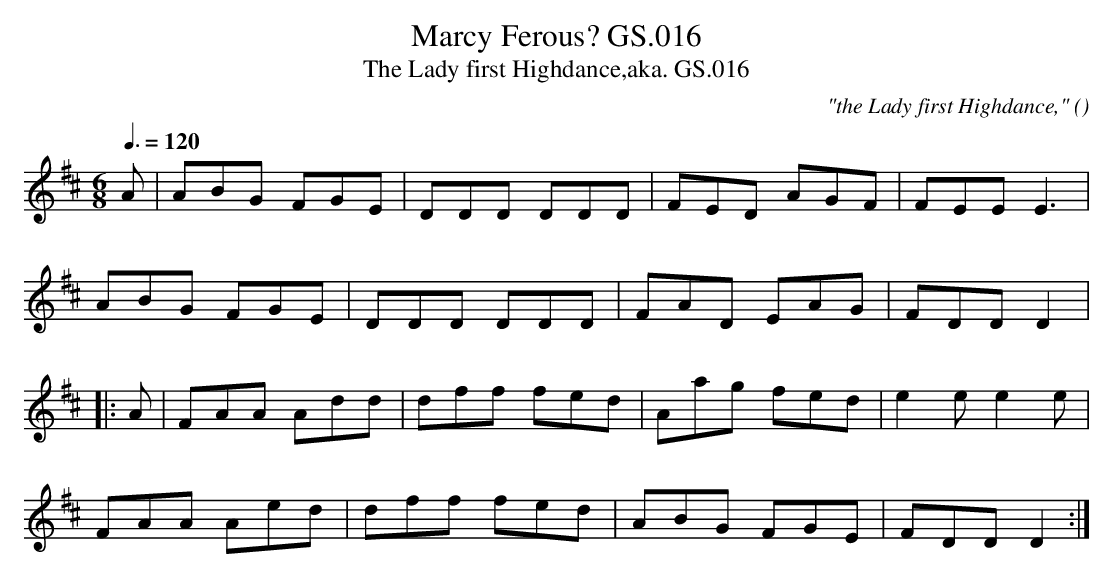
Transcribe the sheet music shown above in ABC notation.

X:1
T:Marcy Ferous? GS.016
T:Lady first Highdance,aka. GS.016, The
M:6/8
L:1/8
Q:3/8=120
C:"the Lady first Highdance,"
O:
K:D major
A | ABG FGE | DDD DDD | FED AGF | FEE E3 |
ABG FGE | DDD DDD | FAD EAG|FDD D2 |
|:A | FAA Add | dff fed | Aag fed | e2ee2e |
FAA Aed | dff fed | ABG FGE | FDD D2 :|
